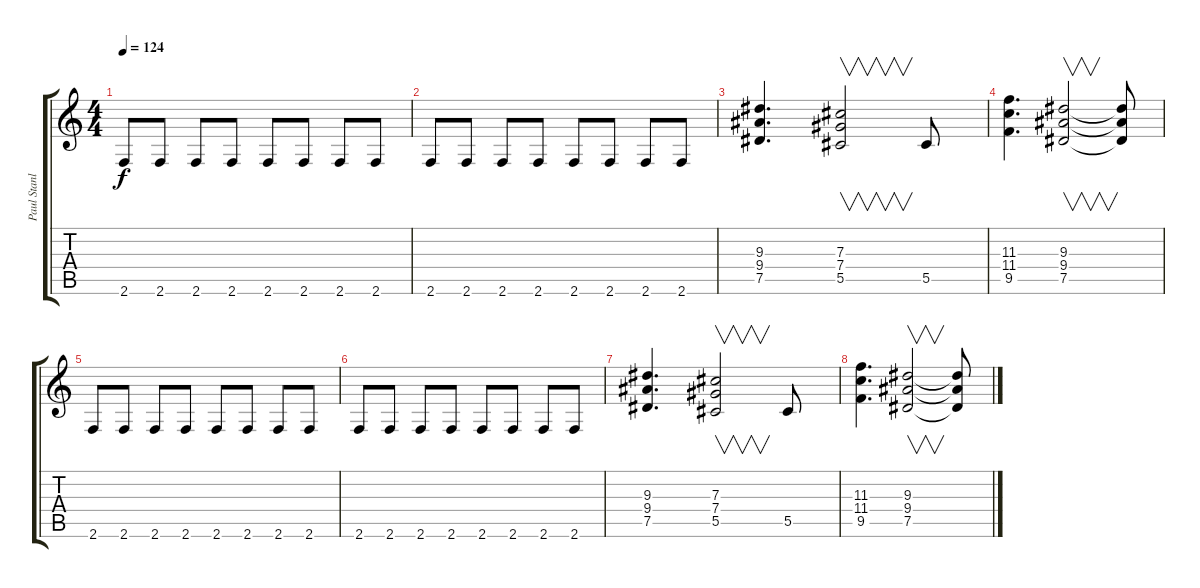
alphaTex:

\track ("Paul Stanley" "Paul Stanl") {instrument distortionguitar}
\staff {score tabs}
\tuning (Eb4 Bb3 Gb3 Db3 Ab2 Eb2) {hide}
\ts (4 4)
\tempo 124
\clef g2
\ks c
2.6.8{dy f} 2.6.8 2.6.8 2.6.8 2.6.8 2.6.8 2.6.8 2.6.8 |
2.6.8 2.6.8 2.6.8 2.6.8 2.6.8 2.6.8 2.6.8 2.6.8 |
(9.3 9.4 7.5).4{d} (7.3 7.4 5.5).2{v} 5.5.8 |
(11.3 11.4 9.5).4{d} (9.3 9.4 7.5).2{v} (9.3{t} 9.4{t} 7.5{t}).8 |
2.6.8 2.6.8 2.6.8 2.6.8 2.6.8 2.6.8 2.6.8 2.6.8 |
2.6.8 2.6.8 2.6.8 2.6.8 2.6.8 2.6.8 2.6.8 2.6.8 |
(9.3 9.4 7.5).4{d} (7.3 7.4 5.5).2{v} 5.5.8 |
(11.3 11.4 9.5).4{d} (9.3 9.4 7.5).2{v} (9.3{t} 9.4{t} 7.5{t}).8
